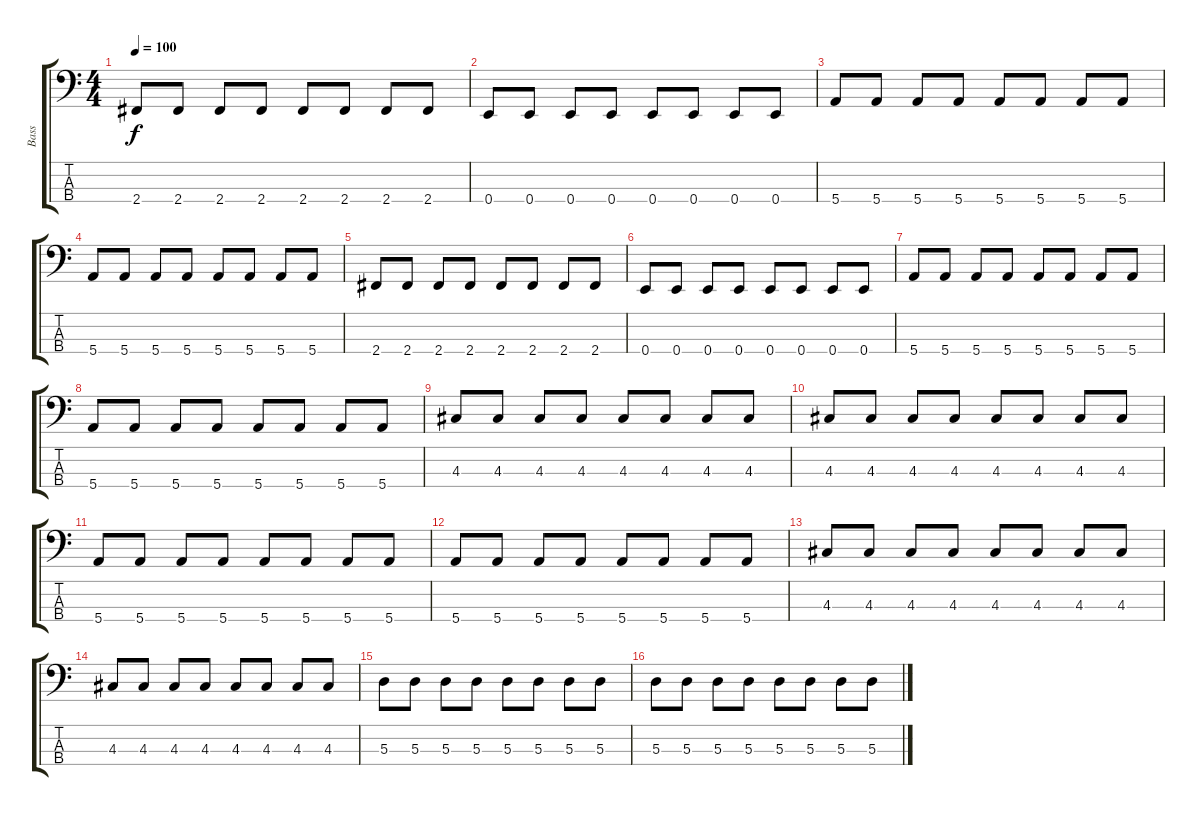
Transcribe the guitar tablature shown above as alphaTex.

\track ("Bass" "Bass") {instrument electricbassfinger}
\staff {score tabs}
\tuning (G2 D2 A1 E1) {hide}
\ts (4 4)
\tempo 100
\clef f4
\ks c
2.4.8{dy f} 2.4.8 2.4.8 2.4.8 2.4.8 2.4.8 2.4.8 2.4.8 |
0.4.8 0.4.8 0.4.8 0.4.8 0.4.8 0.4.8 0.4.8 0.4.8 |
5.4.8 5.4.8 5.4.8 5.4.8 5.4.8 5.4.8 5.4.8 5.4.8 |
5.4.8 5.4.8 5.4.8 5.4.8 5.4.8 5.4.8 5.4.8 5.4.8 |
2.4.8 2.4.8 2.4.8 2.4.8 2.4.8 2.4.8 2.4.8 2.4.8 |
0.4.8 0.4.8 0.4.8 0.4.8 0.4.8 0.4.8 0.4.8 0.4.8 |
5.4.8 5.4.8 5.4.8 5.4.8 5.4.8 5.4.8 5.4.8 5.4.8 |
5.4.8 5.4.8 5.4.8 5.4.8 5.4.8 5.4.8 5.4.8 5.4.8 |
4.3.8 4.3.8 4.3.8 4.3.8 4.3.8 4.3.8 4.3.8 4.3.8 |
4.3.8 4.3.8 4.3.8 4.3.8 4.3.8 4.3.8 4.3.8 4.3.8 |
5.4.8 5.4.8 5.4.8 5.4.8 5.4.8 5.4.8 5.4.8 5.4.8 |
5.4.8 5.4.8 5.4.8 5.4.8 5.4.8 5.4.8 5.4.8 5.4.8 |
4.3.8 4.3.8 4.3.8 4.3.8 4.3.8 4.3.8 4.3.8 4.3.8 |
4.3.8 4.3.8 4.3.8 4.3.8 4.3.8 4.3.8 4.3.8 4.3.8 |
5.3.8 5.3.8 5.3.8 5.3.8 5.3.8 5.3.8 5.3.8 5.3.8 |
5.3.8 5.3.8 5.3.8 5.3.8 5.3.8 5.3.8 5.3.8 5.3.8
